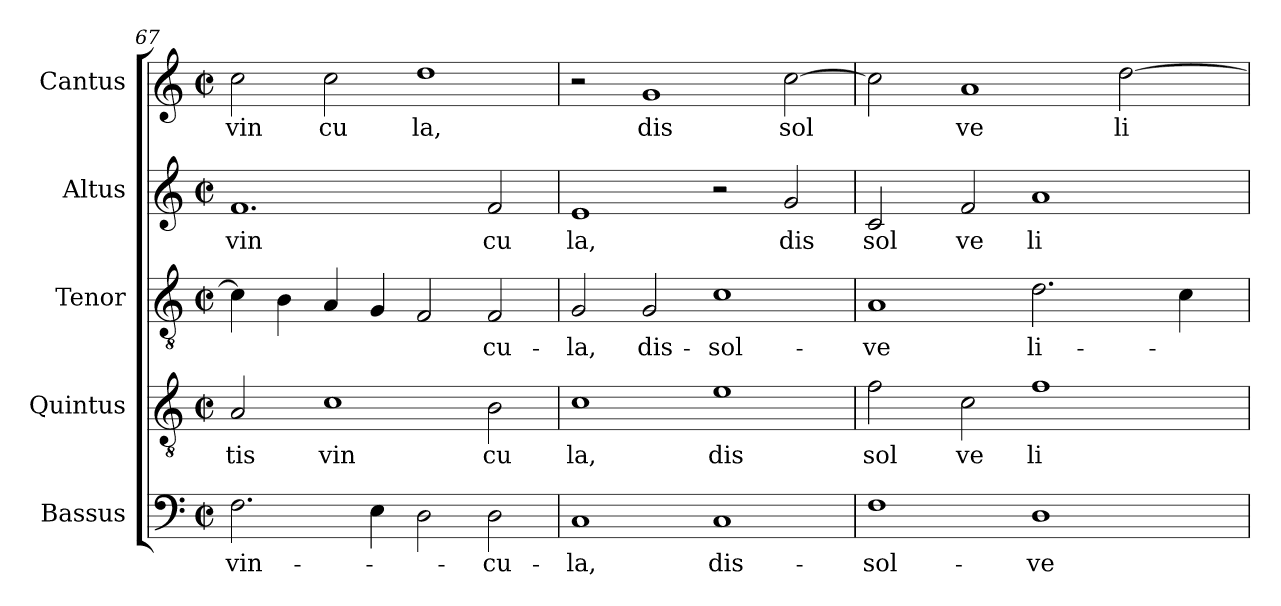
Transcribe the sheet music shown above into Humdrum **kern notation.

**kern	**text	**kern	**text	**kern	**text	**kern	**text	**kern	**text
*part5	*part5	*part4	*part4	*part3	*part3	*part2	*part2	*part1	*part1
*staff5	*staff5	*staff4	*staff4	*staff3	*staff3	*staff2	*staff2	*staff1	*staff1
*I"Bassus	*	*I"Quintus	*	*I"Tenor	*	*I"Altus	*	*I"Cantus	*
*clefF4	*	*clefGv2	*	*clefGv2	*	*clefG2	*	*clefG2	*
*M2/2	*	*M2/2	*	*M2/2	*	*M2/2	*	*M2/2	*
*met(c|)	*	*met(c|)	*	*met(c|)	*	*met(c|)	*	*met(c|)	*
=67	=67	=67	=67	=67	=67	=67	=67	=67	=67
!	!LO:LY:b	!	!LO:LY:b:cj	!	!	!	!LO:LY:b:cj	!	!LO:LY:b:cj
2.F\	vin-	2A/	tis	4c\]	.	1.f	vin	2cc\	vin
.	.	.	.	4B\	.	.	.	.	.
!	!	!	!LO:LY:b:cj	!	!	!	!	!	!LO:LY:b:cj
.	.	1c	vin	4A/	.	.	.	2cc\	cu
4E\	.	.	.	4G/	.	.	.	.	.
!	!	!	!	!	!	!	!	!	!LO:LY:b:cj
2D\	.	.	.	2F/	.	.	.	1dd	la,
!	!LO:LY:b:cj	!	!LO:LY:b:cj	!	!LO:LY:b:cj	!	!LO:LY:b:cj	!	!
2D\	-cu-	2B\	cu	2F/	-cu-	2f/	cu	.	.
=68	=68	=68	=68	=68	=68	=68	=68	=68	=68
!	!LO:LY:b:cj	!	!LO:LY:b:cj	!	!LO:LY:b:cj	!	!LO:LY:b:cj	!	!
1C	-la,	1c	la,	2G/	-la,	1e	la,	2r	.
!	!	!	!	!	!LO:LY:b:cj	!	!	!	!LO:LY:b:cj
.	.	.	.	2G/	dis-	.	.	1g	dis
!	!LO:LY:b:cj	!	!LO:LY:b:cj	!	!LO:LY:b:cj	!	!	!	!
1C	dis-	1e	dis	1c	-sol-	2r	.	.	.
!	!	!	!	!	!	!	!LO:LY:b:cj	!	!LO:LY:b
.	.	.	.	.	.	2g/	dis	[<2cc\	sol
!!LO:LB:g=z
=69	=69	=69	=69	=69	=69	=69	=69	=69	=69
!	!LO:LY:b:cj	!	!LO:LY:b:cj	!	!LO:LY:b:cj	!	!LO:LY:b:cj	!	!
*	*	*	*	*	*	*	*	*^	*
1F	-sol-	2f\	sol	1A	-ve	2c/	sol	2cc\]	16ryy	.
.	.	.	.	.	.	.	.	.	64ryy	.
.	.	.	.	.	.	.	.	.	1ryy	.
!	!	!	!LO:LY:b:cj	!	!	!	!LO:LY:b:cj	!	!	!LO:LY:b:cj
.	.	2c\	ve	.	.	2f/	ve	1a	.	ve
!	!LO:LY:b:cj	!	!LO:LY:b:cj	!	!LO:LY:b:cj	!	!LO:LY:b:cj	!	!	!
1D	-ve	1f	li	2.d\	li-	1a	li	.	.	.
.	.	.	.	.	.	.	.	.	2ryy	.
!	!	!	!	!	!	!	!	!	!	!LO:LY:b:cj
.	.	.	.	.	.	.	.	[>2dd\	.	li
.	.	.	.	.	.	.	.	.	4ryy	.
.	.	.	.	4c\	.	.	.	.	.	.
.	.	.	.	.	.	.	.	.	8ryy	.
.	.	.	.	.	.	.	.	.	32.ryy	.
*	*	*	*	*	*	*	*	*v	*v	*
=	=	=	=	=	=	=	=	=	=
*-	*-	*-	*-	*-	*-	*-	*-	*-	*-
